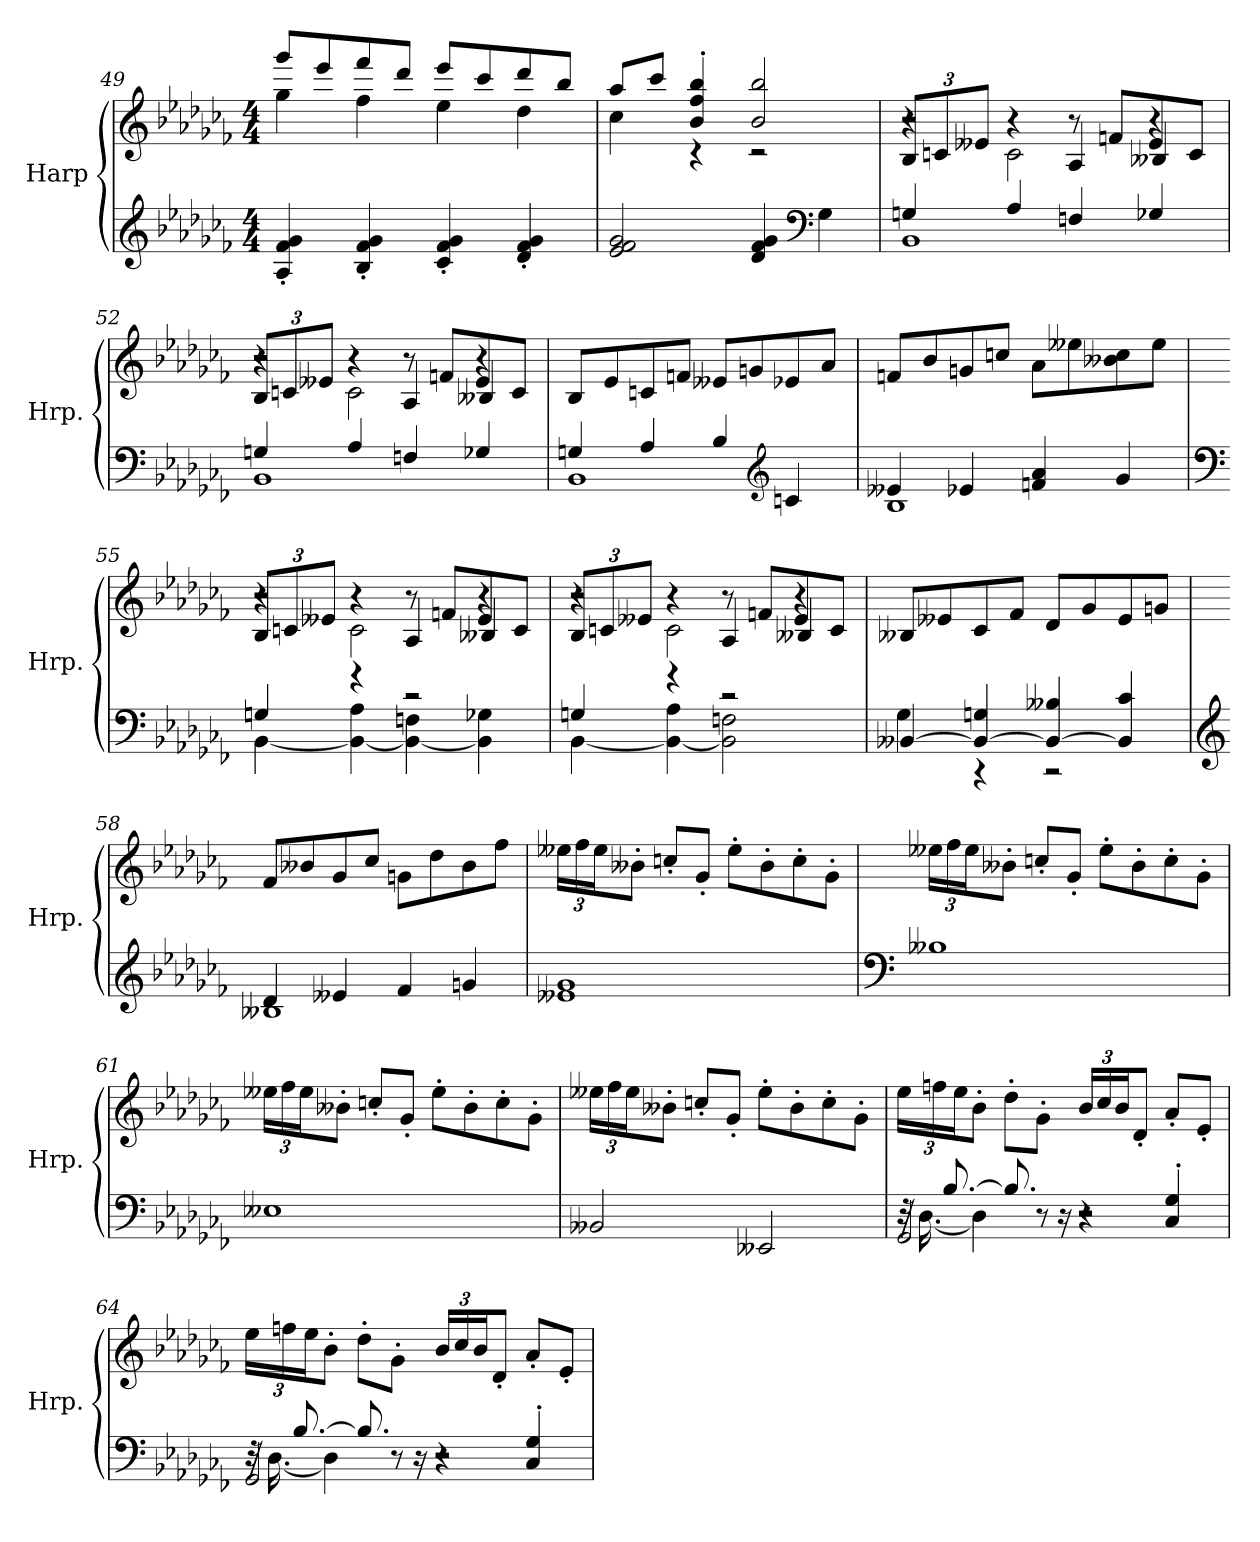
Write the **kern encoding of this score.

**kern	**kern
*part1	*part1
*staff2	*staff1
*I"Harp	*
*I'Hrp.	*
*clefG2	*clefG2
*k[b-e-a-d-g-c-f-]	*k[b-e-a-d-g-c-f-]
*M4/4	*M4/4
=49	=49
*	*^
4A-/' 4f-/' 4g-/'	8ggg-/L	4gg-\
.	8eee-/	.
4B-/' 4f-/' 4g-/'	8fff-/	4ff-\
.	8ddd-/J	.
4c-/' 4f-/' 4g-/'	8eee-/L	4ee-\
.	8ccc-/	.
4d-/' 4f-/' 4g-/'	8ddd-/	4dd-\
.	8bb-/J	.
!!LO:LB:g=z	!!
=50	=50	=50
2e-/ 2f-/ 2g-/	8aa-/L	4cc-\
.	8ccc-/J	.
.	4b-/' 4ff-/' 4bb-/'	4r
4d-/ 4f-/ 4g-/	2b-/ 2bb-/	2r
*clefF4	*	*
4G-\	.	.
*	*v	*v
=51	=51
*^	*
*	*	*Xbrackettup
*	*	*^
*	*	*	*^
4Gn/	1BB-	12B-/L	4r	2r
.	.	12cn/	.	.
.	.	12e--X/J	.	.
4A-/	.	4r	2c\	.
4Fn/	.	8r	.	4A-/
.	.	8fn/L	.	.
4G-X/	.	8e--/	4r	4B--X/
.	.	8c/J	.	.
=52	=52	=52	=52	=52
4Gn/	1BB-	12B-/L	4r	2r
.	.	12cn/	.	.
.	.	12e--X/J	.	.
4A-/	.	4r	2c\	.
4Fn/	.	8r	.	4A-/
.	.	8fn/L	.	.
4G-X/	.	8e--/	4r	4B--X/
.	.	8c/J	.	.
*	*	*v	*v	*v
!!LO:LB:g=z
=53	=53	=53
4Gn/	1BB-	8B-/L
.	.	8e-/
4A-/	.	8cn/
.	.	8fn/J
4B-/	.	8e--X/L
.	.	8gn/
*clefG2	*	*
4cn/	.	8e-X/
.	.	8a-/J
=54	=54	=54
4e--X/	1B-	8fn/L
.	.	8b-/
4e-X/	.	8gn/
.	.	8ccn/J
4fn/ 4a-/	.	8a-\L
.	.	8ee--X\
4g-/	.	8b--X\ 8cc\
.	.	8ee--\J
=55	=55	=55
*clefF4	*	*
*	*	*^
*	*	*	*^
4Gn/	[4BB-\	12B-/L	4r	2r
.	.	12cn/	.	.
.	.	12e--X/J	.	.
4r	4BB-\_ 4A-\	4r	2c\	.
2r	4BB-\_ 4Fn\	8r	.	4A-/
.	.	8fn/L	.	.
.	4BB-\] 4G-X\	8e--/	4r	4B--X/
.	.	8c/J	.	.
!!LO:LB:g=z	!!	!!
=56	=56	=56	=56	=56
4Gn/	[4BB-\	12B-/L	4r	2r
.	.	12cn/	.	.
.	.	12e--X/J	.	.
4r	4BB-\_ 4A-\	4r	2c\	.
2r	2BB-\] 2Fn\	8r	.	4A-/
.	.	8fn/L	.	.
.	.	8e--/	4r	4B--X/
.	.	8c/J	.	.
*	*	*v	*v	*v
=57	=57	=57
[4BB--X/	4G-\	8B--X/L
.	.	8e--X/
4BB--/_ 4Gn/	4r	8c-/
.	.	8f-/J
4BB--/_ 4B--X/	2r	8d-/L
.	.	8g-/
4BB--/] 4c-/	.	8e--/
.	.	8gn/J
=58	=58	=58
*clefG2	*	*
4d-/	1B--X	8f-/L
.	.	8b--X/
4e--X/	.	8g-/
.	.	8cc-/J
4f-/	.	8gn\L
.	.	8dd-\
4gn/	.	8b--\
.	.	8ff-\J
*v	*v	*
!!LO:LB:g=z
=59	=59
1e--X 1g-	24ee--X\LL
.	24ff-\
.	24ee--\J
.	8b--X'\J
.	8ccn'/L
.	8g-'/J
.	8ee--'\L
.	8b--'\
.	8cc'\
.	8g-'\J
=60	=60
*clefF4	*
*	*MM115
1B--X	24ee--X\LL
.	24ff-\
.	24ee--\J
.	8b--X'\J
.	8ccn'/L
.	8g-'/J
*	*MM110
.	8ee--'\L
.	8b--'\
.	8cc'\
.	8g-'\J
=61	=61
*	*MM100
1E--X	24ee--X\LL
.	24ff-\
.	24ee--\J
.	8b--X'\J
.	8ccn'/L
.	8g-'/J
*	*MM95
.	8ee--'\L
.	8b--'\
.	8cc'\
.	8g-'\J
!!LO:PB:g=z
=62	=62
*	*MM90
2BB--X/	24ee--X\LL
.	24ff-\
.	24ee--\J
.	8b--X'\J
.	8ccn'/L
.	8g-'/J
*	*MM85
2EE--X/	8ee--'\L
.	8b--'\
.	8cc'\
.	8g-'\J
=63	=63
*	*MM90
*^	*
*	*^	*
16r	32r	2GG-/	24ee-\LL
.	[16.D-\	.	.
.	.	.	24ffn\
[8.B-/	.	.	.
.	.	.	24ee-\J
.	4D-\]	.	8b-'\J
*	*	*	*MM95
8.B-/]	.	.	8dd-'\L
.	8r	.	8g-'\J
16r	.	.	.
*	*	*	*MM100
4r	2r	2r	24b-/LL
.	.	.	24cc-/
.	.	.	24b-/J
.	.	.	8d-'/J
*	*	*	*MM105
4C-/' 4G-/'	.	.	8a-'/L
.	.	.	8e-'/J
!!LO:LB:g=z
=64	=64	=64	=64
*	*	*	*MM110
16r	32r	2GG-/	24ee-\LL
.	[16.D-\	.	.
.	.	.	24ffn\
[8.B-/	.	.	.
.	.	.	24ee-\J
.	4D-\]	.	8b-'\J
*	*	*	*MM115
8.B-/]	.	.	8dd-'\L
.	8r	.	8g-'\J
16r	.	.	.
*	*	*	*MM120
4r	2r	2r	24b-/LL
.	.	.	24cc-/
.	.	.	24b-/J
.	.	.	8d-'/J
4C-/' 4G-/'	.	.	8a-'/L
.	.	.	8e-'/J
*v	*v	*v	*
=	=
*-	*-
